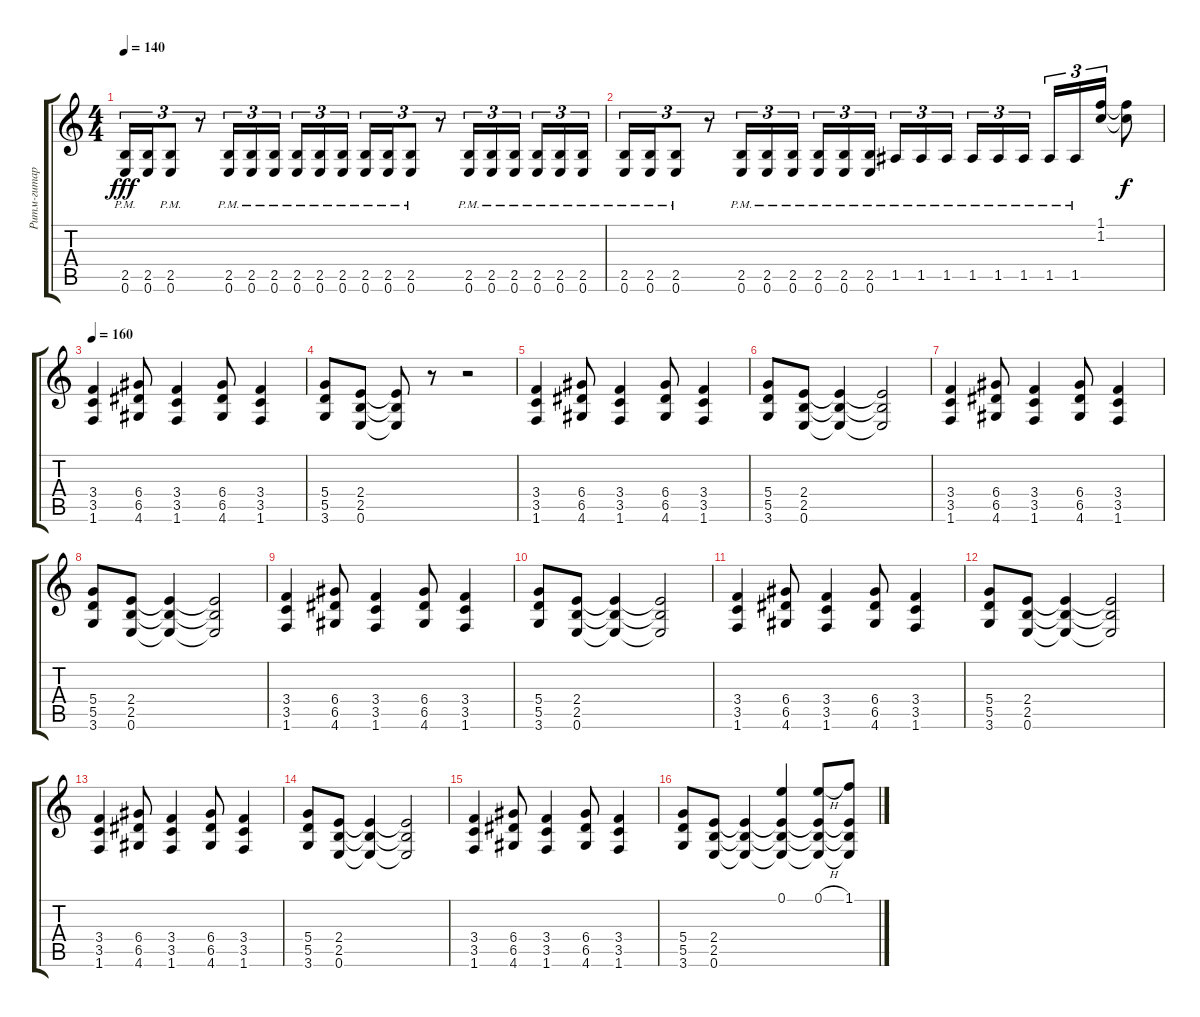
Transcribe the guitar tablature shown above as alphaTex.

\track ("Ритм-гитара (Силеноз)" "Ритм-гитар") {instrument distortionguitar}
\staff {score tabs}
\tuning (E4 B3 G3 D3 A2 E2) {hide}
\ts (4 4)
\tempo 140
\clef g2
\ks c
(2.5{pm} 0.6{pm}).16{tu (3 2) dy fff} (2.5 0.6).16{tu (3 2)} (2.5{pm} 0.6{pm}).8{tu (3 2)} r.8{tu (3 2)} (2.5{pm} 0.6{pm}).16{tu (3 2)} (2.5{pm} 0.6{pm}).16{tu (3 2)} (2.5{pm} 0.6{pm}).16{tu (3 2) beam splitsecondary} (2.5{pm} 0.6{pm}).16{tu (3 2)} (2.5{pm} 0.6{pm}).16{tu (3 2)} (2.5{pm} 0.6{pm}).16{tu (3 2)} (2.5{pm} 0.6{pm}).16{tu (3 2)} (2.5{pm} 0.6{pm}).16{tu (3 2)} (2.5{pm} 0.6{pm}).8{tu (3 2)} r.8{tu (3 2)} (2.5{pm} 0.6{pm}).16{tu (3 2)} (2.5{pm} 0.6{pm}).16{tu (3 2)} (2.5{pm} 0.6{pm}).16{tu (3 2) beam splitsecondary} (2.5{pm} 0.6{pm}).16{tu (3 2)} (2.5{pm} 0.6{pm}).16{tu (3 2)} (2.5{pm} 0.6{pm}).16{tu (3 2)} |
(2.5{pm} 0.6{pm}).16{tu (3 2)} (2.5{pm} 0.6{pm}).16{tu (3 2)} (2.5{pm} 0.6{pm}).8{tu (3 2)} r.8{tu (3 2)} (2.5{pm} 0.6{pm}).16{tu (3 2)} (2.5{pm} 0.6{pm}).16{tu (3 2)} (2.5{pm} 0.6{pm}).16{tu (3 2) beam splitsecondary} (2.5{pm} 0.6{pm}).16{tu (3 2)} (2.5{pm} 0.6{pm}).16{tu (3 2)} (2.5{pm} 0.6{pm}).16{tu (3 2)} 1.5{pm}.16{tu (3 2)} 1.5{pm}.16{tu (3 2)} 1.5{pm}.16{tu (3 2) beam splitsecondary} 1.5{pm}.16{tu (3 2)} 1.5{pm}.16{tu (3 2)} 1.5{pm}.16{tu (3 2)} 1.5{pm}.16{tu (3 2)} 1.5{pm}.16{tu (3 2)} (1.1 1.2).16{tu (3 2)} (1.1{t} 1.2{t}).8{dy f} |
\tempo 160
(3.4 3.5 1.6).4 (6.4 6.5 4.6).8 (3.4 3.5 1.6).4 (6.4 6.5 4.6).8 (3.4 3.5 1.6).4 |
(5.4 5.5 3.6).8 (2.4 2.5 0.6).8 (2.4{t} 2.5{t} 0.6{t}).8 r.8 r.2 |
(3.4 3.5 1.6).4 (6.4 6.5 4.6).8 (3.4 3.5 1.6).4 (6.4 6.5 4.6).8 (3.4 3.5 1.6).4 |
(5.4 5.5 3.6).8 (2.4 2.5 0.6).8 (2.4{t} 2.5{t} 0.6{t}).4 (2.4{t} 2.5{t} 0.6{t}).2 |
(3.4 3.5 1.6).4 (6.4 6.5 4.6).8 (3.4 3.5 1.6).4 (6.4 6.5 4.6).8 (3.4 3.5 1.6).4 |
(5.4 5.5 3.6).8 (2.4 2.5 0.6).8 (2.4{t} 2.5{t} 0.6{t}).4 (2.4{t} 2.5{t} 0.6{t}).2 |
(3.4 3.5 1.6).4 (6.4 6.5 4.6).8 (3.4 3.5 1.6).4 (6.4 6.5 4.6).8 (3.4 3.5 1.6).4 |
(5.4 5.5 3.6).8 (2.4 2.5 0.6).8 (2.4{t} 2.5{t} 0.6{t}).4 (2.4{t} 2.5{t} 0.6{t}).2 |
(3.4 3.5 1.6).4 (6.4 6.5 4.6).8 (3.4 3.5 1.6).4 (6.4 6.5 4.6).8 (3.4 3.5 1.6).4 |
(5.4 5.5 3.6).8 (2.4 2.5 0.6).8 (2.4{t} 2.5{t} 0.6{t}).4 (2.4{t} 2.5{t} 0.6{t}).2 |
(3.4 3.5 1.6).4 (6.4 6.5 4.6).8 (3.4 3.5 1.6).4 (6.4 6.5 4.6).8 (3.4 3.5 1.6).4 |
(5.4 5.5 3.6).8 (2.4 2.5 0.6).8 (2.4{t} 2.5{t} 0.6{t}).4 (2.4{t} 2.5{t} 0.6{t}).2 |
(3.4 3.5 1.6).4 (6.4 6.5 4.6).8 (3.4 3.5 1.6).4 (6.4 6.5 4.6).8 (3.4 3.5 1.6).4 |
(5.4 5.5 3.6).8 (2.4 2.5 0.6).8 (2.4{t} 2.5{t} 0.6{t}).4 (0.1 2.4{t} 2.5{t} 0.6{t}).4 (0.1{h} 2.4{t} 2.5{t} 0.6{t}).8 (1.1 2.4{t} 2.5{t} 0.6{t}).8
